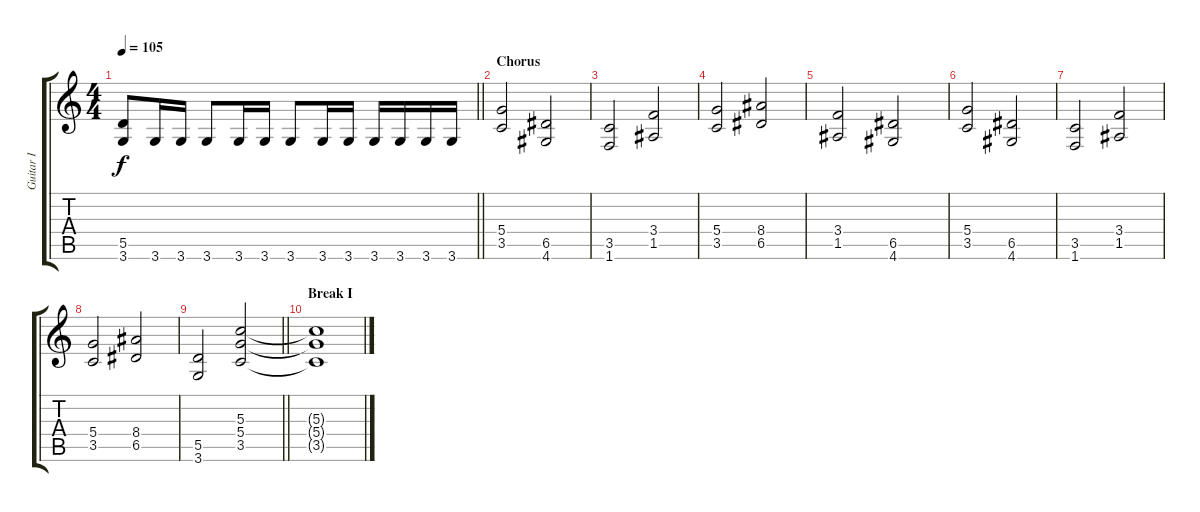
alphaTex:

\track ("Guitar I" "Guitar I") {instrument acousticguitarsteel}
\staff {score tabs}
\tuning (E4 B3 G3 D3 A2 E2) {hide}
\ts (4 4)
\tempo 105
\clef g2
\barLineRight lightlight
\ks c
(5.5 3.6).8{dy f} 3.6.16 3.6.16 3.6.8 3.6.16 3.6.16 3.6.8 3.6.16 3.6.16 3.6.16 3.6.16 3.6.16 3.6.16 |
\section ("" "Chorus")
(5.4 3.5).2 (6.5 4.6).2 |
(3.5 1.6).2 (3.4 1.5).2 |
(5.4 3.5).2 (8.4 6.5).2 |
(3.4 1.5).2 (6.5 4.6).2 |
(5.4 3.5).2 (6.5 4.6).2 |
(3.5 1.6).2 (3.4 1.5).2 |
(5.4 3.5).2 (8.4 6.5).2 |
\barLineRight lightlight
(5.5 3.6).2 (5.3 5.4 3.5).2 |
\section ("" "Break I")
(5.3{t} 5.4{t} 3.5{t}).1{instrument acousticguitarsteel}
